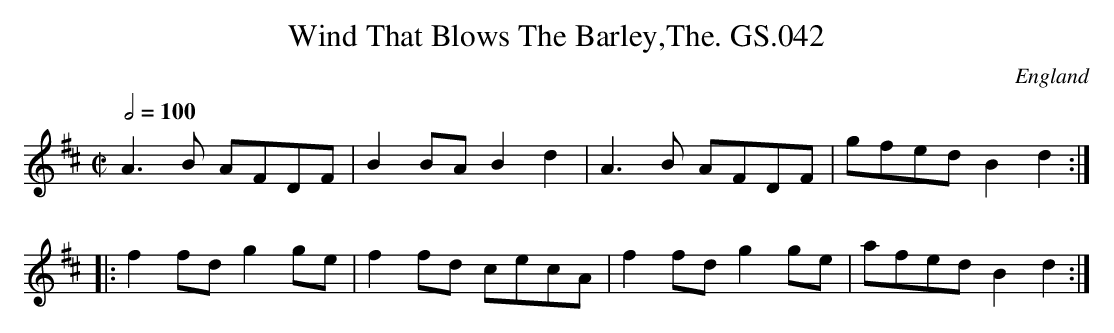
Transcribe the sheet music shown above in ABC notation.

X:1
T:Wind That Blows The Barley,The. GS.042
M:C|
L:1/8
Q:1/2=100
O:England
K:D major
A3 B AFDF | B2BA B2d2 | A3 B AFDF | gfed B2 d2 :|!
|: f2 fd g2 ge | f2 fd cecA | f2 fd g2 ge | afed B2 d2 :|
